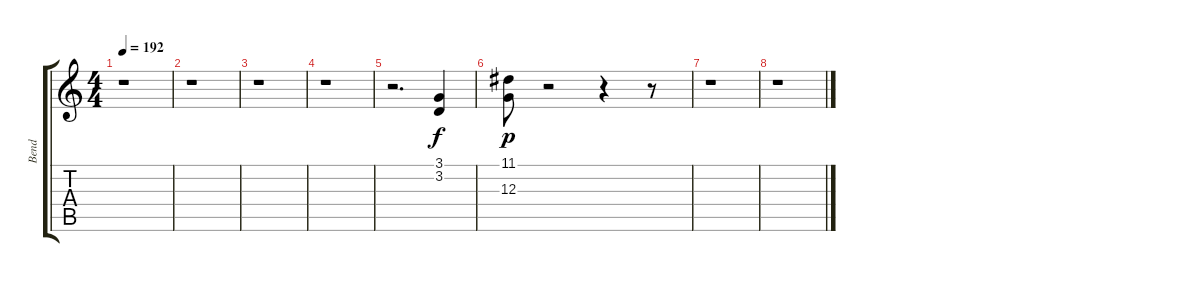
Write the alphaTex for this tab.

\track ("Bend" "Bend") {instrument lead8bassandlead}
\staff {score tabs}
\tuning (E4 B3 G3 D3 A2 E2) {hide}
\ts (4 4)
\tempo 192
\clef g2
\ks c
r.1{dy p} |
r.1 |
r.1 |
r.1 |
r.2{d} (3.1 3.2).4{dy f} |
(11.1 12.3).8{dy p} r.2 r.4 r.8 |
r.1 |
r.1
